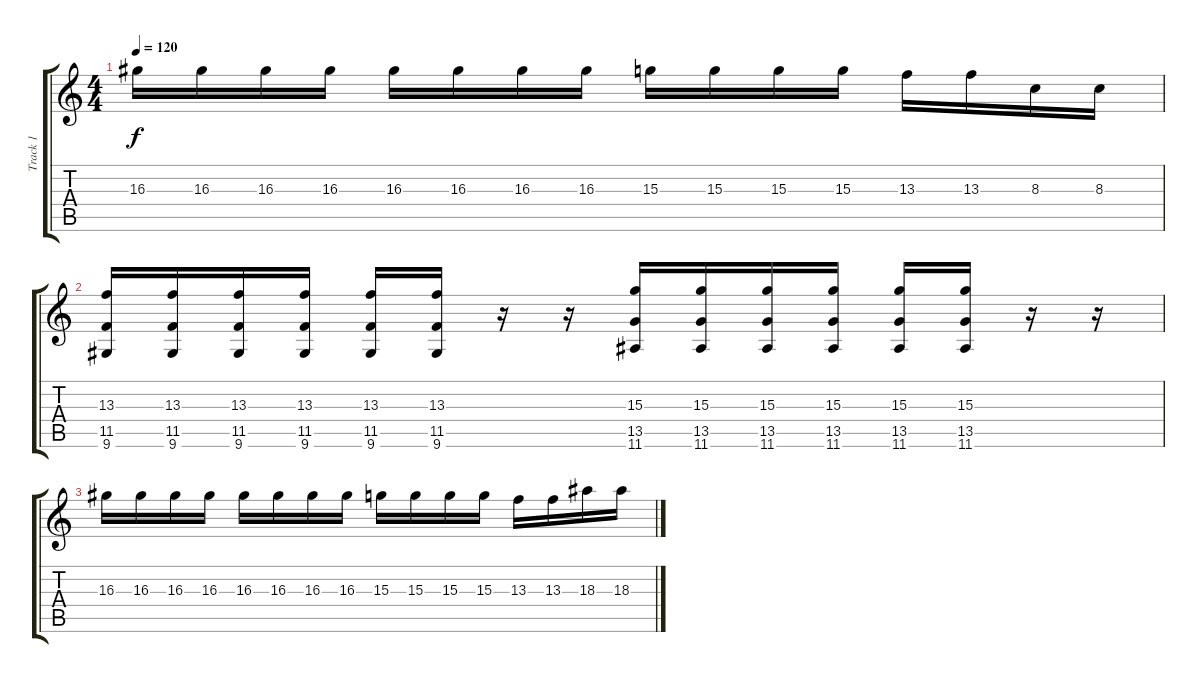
\track ("Track 1" "Track 1") {instrument distortionguitar}
\staff {score tabs}
\tuning (Db4 Ab3 E3 B2 Gb2 B1) {hide}
\ts (4 4)
\tempo 120
\clef g2
\ks c
16.3.16{dy f} 16.3.16 16.3.16 16.3.16 16.3.16 16.3.16 16.3.16 16.3.16 15.3.16 15.3.16 15.3.16 15.3.16 13.3.16 13.3.16 8.3.16 8.3.16 |
(13.3 11.5 9.6).16 (13.3 11.5 9.6).16 (13.3 11.5 9.6).16 (13.3 11.5 9.6).16 (13.3 11.5 9.6).16 (13.3 11.5 9.6).16 r.16 r.16 (15.3 13.5 11.6).16 (15.3 13.5 11.6).16 (15.3 13.5 11.6).16 (15.3 13.5 11.6).16 (15.3 13.5 11.6).16 (15.3 13.5 11.6).16 r.16 r.16 |
16.3.16 16.3.16 16.3.16 16.3.16 16.3.16 16.3.16 16.3.16 16.3.16 15.3.16 15.3.16 15.3.16 15.3.16 13.3.16 13.3.16 18.3.16 18.3.16
